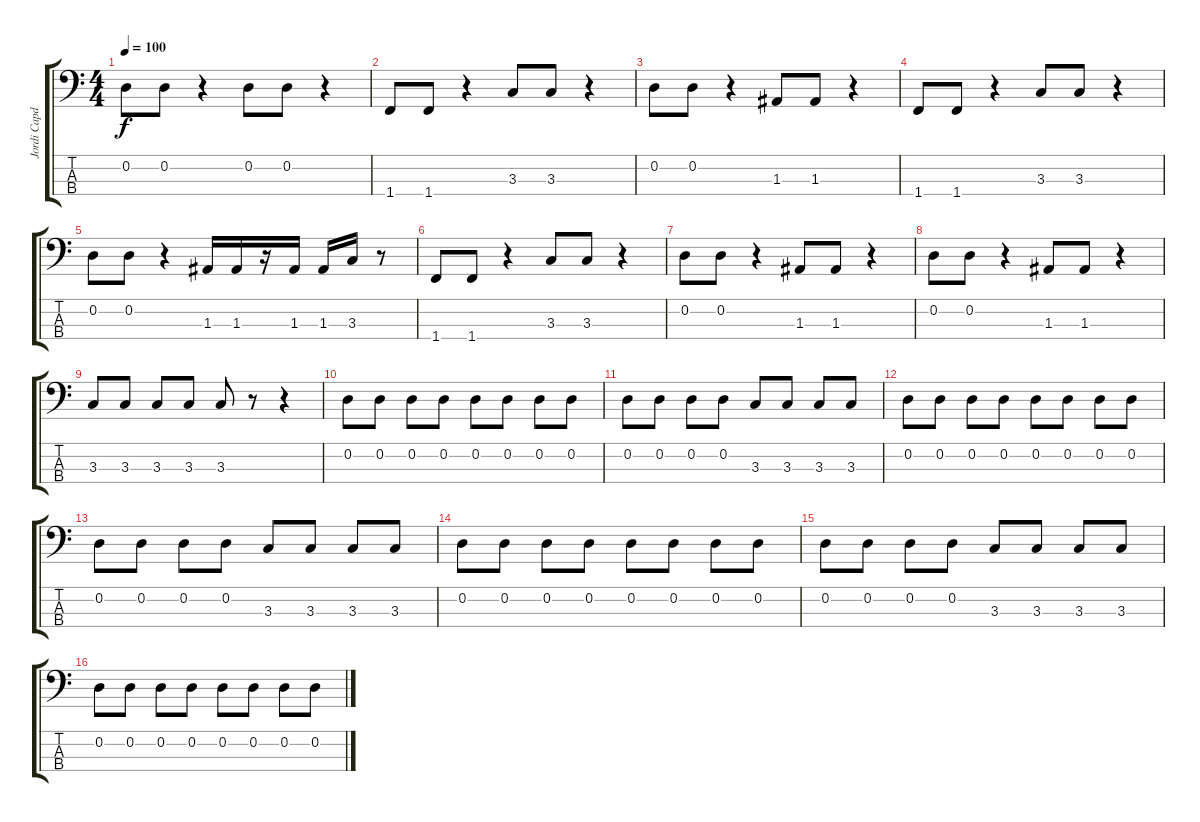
\track ("Jordi Capdevila" "Jordi Capd") {instrument electricbassfinger}
\staff {score tabs}
\tuning (G2 D2 A1 E1) {hide}
\ts (4 4)
\tempo 100
\clef f4
\ks c
0.2.8{dy f} 0.2.8 r.4 0.2.8 0.2.8 r.4 |
1.4.8 1.4.8 r.4 3.3.8 3.3.8 r.4 |
0.2.8 0.2.8 r.4 1.3.8 1.3.8 r.4 |
1.4.8 1.4.8 r.4 3.3.8 3.3.8 r.4 |
0.2.8 0.2.8 r.4 1.3.16 1.3.16 r.16 1.3.16 1.3.16 3.3.16 r.8 |
1.4.8 1.4.8 r.4 3.3.8 3.3.8 r.4 |
0.2.8 0.2.8 r.4 1.3.8 1.3.8 r.4 |
0.2.8 0.2.8 r.4 1.3.8 1.3.8 r.4 |
3.3.8 3.3.8 3.3.8 3.3.8 3.3.8 r.8 r.4 |
0.2.8 0.2.8 0.2.8 0.2.8 0.2.8 0.2.8 0.2.8 0.2.8 |
0.2.8 0.2.8 0.2.8 0.2.8 3.3.8 3.3.8 3.3.8 3.3.8 |
0.2.8 0.2.8 0.2.8 0.2.8 0.2.8 0.2.8 0.2.8 0.2.8 |
0.2.8 0.2.8 0.2.8 0.2.8 3.3.8 3.3.8 3.3.8 3.3.8 |
0.2.8 0.2.8 0.2.8 0.2.8 0.2.8 0.2.8 0.2.8 0.2.8 |
0.2.8 0.2.8 0.2.8 0.2.8 3.3.8 3.3.8 3.3.8 3.3.8 |
0.2.8 0.2.8 0.2.8 0.2.8 0.2.8 0.2.8 0.2.8 0.2.8
